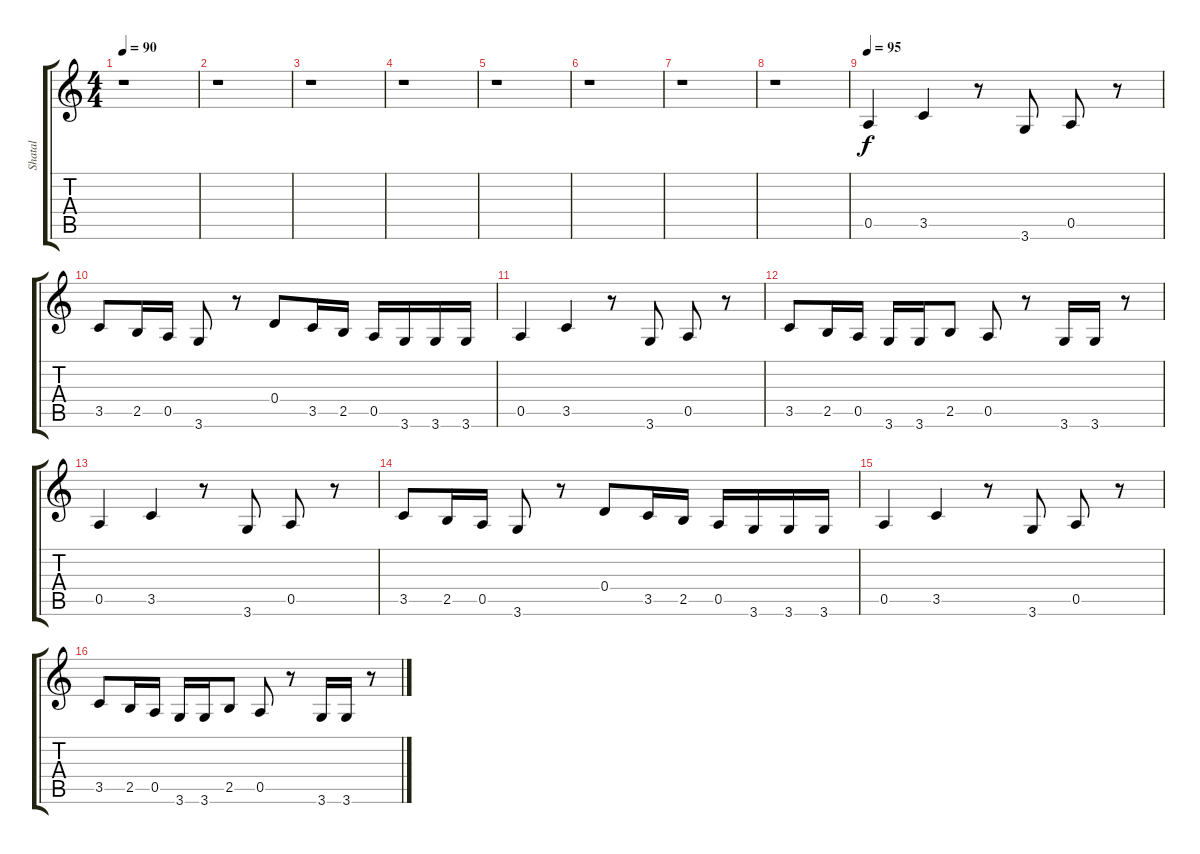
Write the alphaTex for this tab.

\track ("Shatal" "Shatal") {instrument distortionguitar}
\staff {score tabs}
\tuning (E4 B3 G3 D3 A2 E2) {hide}
\ts (4 4)
\tempo 90
\clef g2
\ks c
r.1{dy f instrument distortionguitar} |
r.1 |
r.1 |
r.1 |
r.1 |
r.1 |
r.1 |
r.1 |
\tempo 95
0.5.4 3.5.4 r.8 3.6.8 0.5.8 r.8 |
3.5.8 2.5.16 0.5.16 3.6.8 r.8 0.4.8 3.5.16 2.5.16 0.5.16 3.6.16 3.6.16 3.6.16 |
0.5.4 3.5.4 r.8 3.6.8 0.5.8 r.8 |
3.5.8 2.5.16 0.5.16 3.6.16 3.6.16 2.5.8 0.5.8 r.8 3.6.16 3.6.16 r.8 |
0.5.4 3.5.4 r.8 3.6.8 0.5.8 r.8 |
3.5.8 2.5.16 0.5.16 3.6.8 r.8 0.4.8 3.5.16 2.5.16 0.5.16 3.6.16 3.6.16 3.6.16 |
0.5.4 3.5.4 r.8 3.6.8 0.5.8 r.8 |
3.5.8 2.5.16 0.5.16 3.6.16 3.6.16 2.5.8 0.5.8 r.8 3.6.16 3.6.16 r.8
